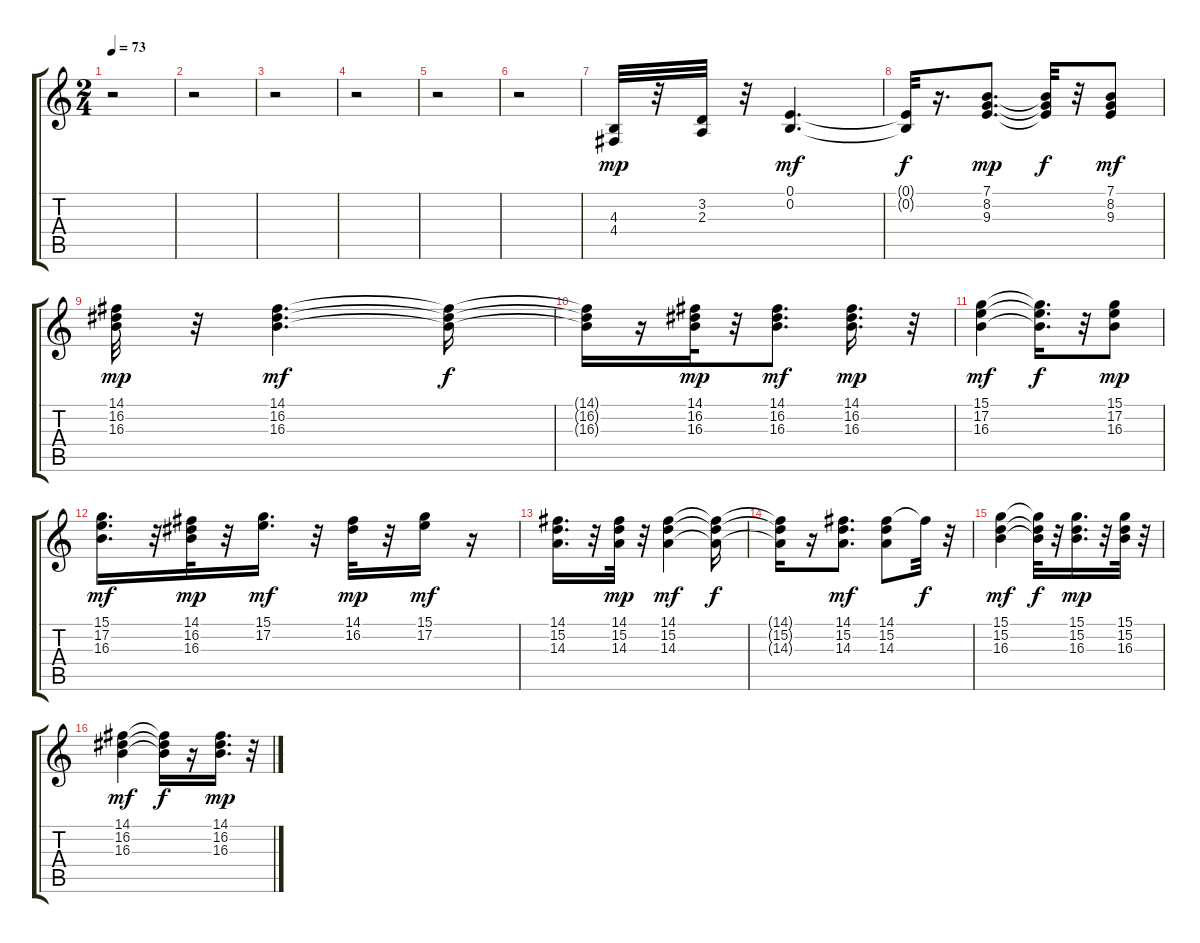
\track "" {instrument brasssection}
\staff {score tabs}
\tuning (E4 B3 G3 D3 A2 E2) {hide}
\ts (2 4)
\tempo 73
\clef g2
\ks c
r.2{dy mp} |
r.2 |
r.2 |
r.2 |
r.2 |
r.2 |
(4.3 4.4).32 r.32 (3.2 2.3).32 r.32 (0.1 0.2).4{d dy mf} |
(0.1{t} 0.2{t}).32{dy f} r.16{d} (7.1 8.2 9.3).8{d dy mp} (7.1{t} 8.2{t} 9.3{t}).32{dy f} r.32 (7.1 8.2 9.3).8{dy mf} |
(14.1 16.2 16.3).32{dy mp} r.32 (14.1 16.2 16.3).4{d dy mf} (14.1{t} 16.2{t} 16.3{t}).16{dy f} |
(14.1{t} 16.2{t} 16.3{t}).16 r.16 (14.1 16.2 16.3).32{dy mp} r.32 (14.1 16.2 16.3).8{d dy mf} (14.1 16.2 16.3).16{d dy mp} r.32 |
(15.1 17.2 16.3).4{dy mf} (15.1{t} 17.2{t} 16.3{t}).16{d dy f} r.32 (15.1 17.2 16.3).8{dy mp} |
(15.1 17.2 16.3).16{d dy mf} r.32 (14.1 16.2 16.3).32{dy mp} r.32 (15.1 17.2).16{d dy mf} r.32 (14.1 16.2).32{dy mp} r.32 (15.1 17.2).16{dy mf} r.16 |
(14.1 15.2 14.3).16{d} r.32 (14.1 15.2 14.3).32{dy mp} r.32 (14.1 15.2 14.3).4{dy mf} (14.1{t} 15.2{t} 14.3{t}).16{dy f} |
(14.1{t} 15.2{t} 14.3{t}).16 r.16 (14.1 15.2 14.3).8{d dy mf} (14.1 15.2 14.3).8 14.1{t}.32{dy f} r.32 |
(15.1 15.2 16.3).4{dy mf} (15.1{t} 15.2{t} 16.3{t}).32{dy f} r.32 (15.1 15.2 16.3).16{d dy mp} r.32 (15.1 15.2 16.3).32 r.32 |
(14.1 16.2 16.3).4{dy mf} (14.1{t} 16.2{t} 16.3{t}).16{dy f} r.16 (14.1 16.2 16.3).16{d dy mp} r.32
